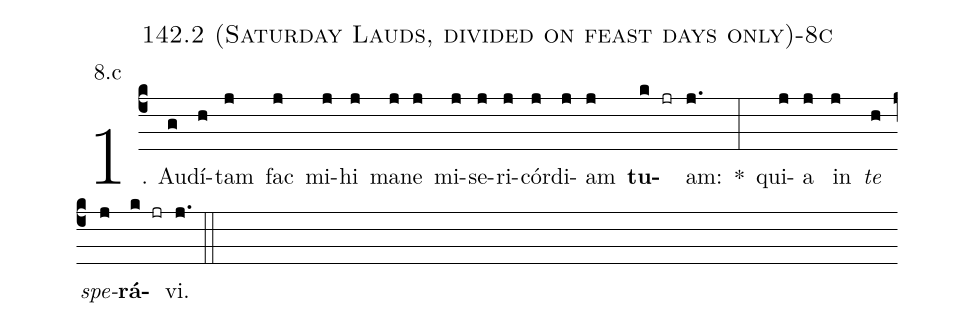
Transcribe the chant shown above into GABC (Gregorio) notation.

name: 142.2 (Saturday Lauds, divided on feast days only)-8c;
annotation: 8.c;
%%
(c4)1. Au(g)dí(h)tam(j) fac(j) mi(j)hi(j) ma(j)ne(j) mi(j)se(j)ri(j)cór(j)di(j)am(j) <b>tu</b>(k jr)am:(j.) *(:) qui(j)a(j) in(j) <i>te</i>(h) <i>spe</i>(j)<b>rá</b>(k jr)vi.(j.) (::)
